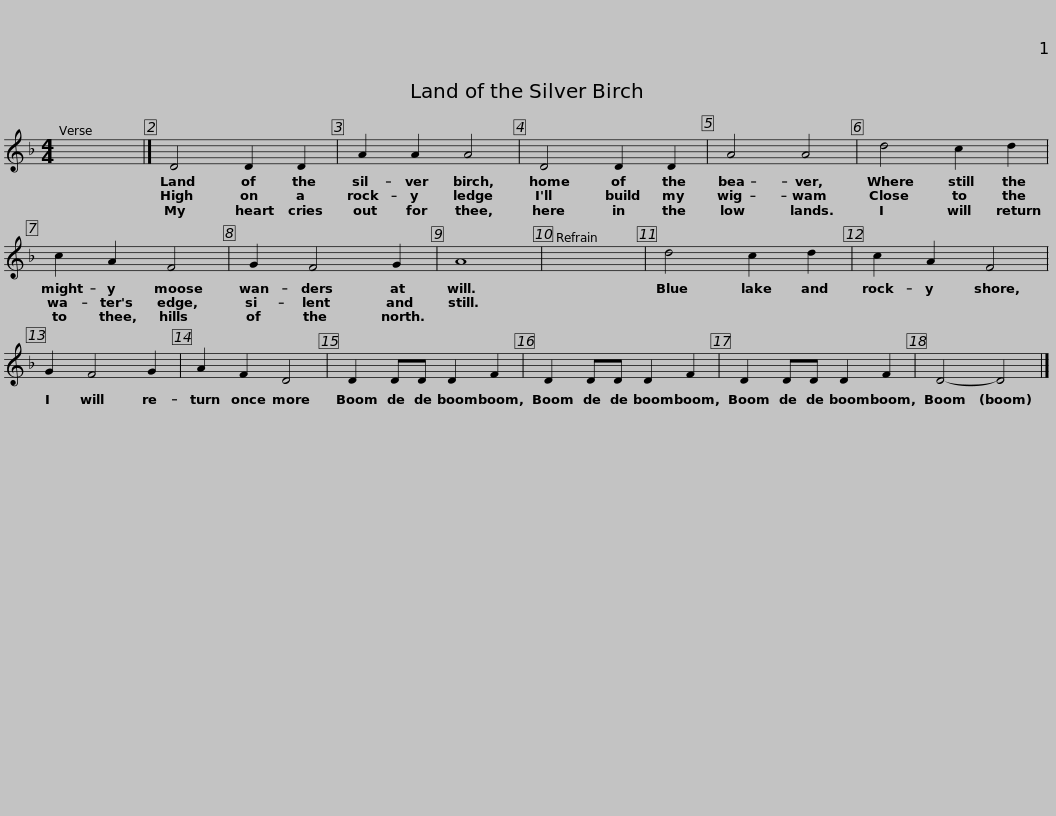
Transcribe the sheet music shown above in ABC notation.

X:1
L:1/8
M:4/4
I:linebreak $
K:Dmin
V:1 treble
V:1
 x8 |] D4 D2 D2 | A2 A2 A4 | D4 D2 D2 | A4 A4 | %5
 d4 c2 d2 |$ c2 A2 F4 | G2 F4 G2 | A8 | x8 | %10
 d4 c2 d2 | c2 A2 F4 | G2 F4 G2 |$ A2 F2 D4 | D2 DD D2 F2 | %15
 D2 DD D2 F2 | D2 DD D2 F2 |$ D4- D4 |] %18
